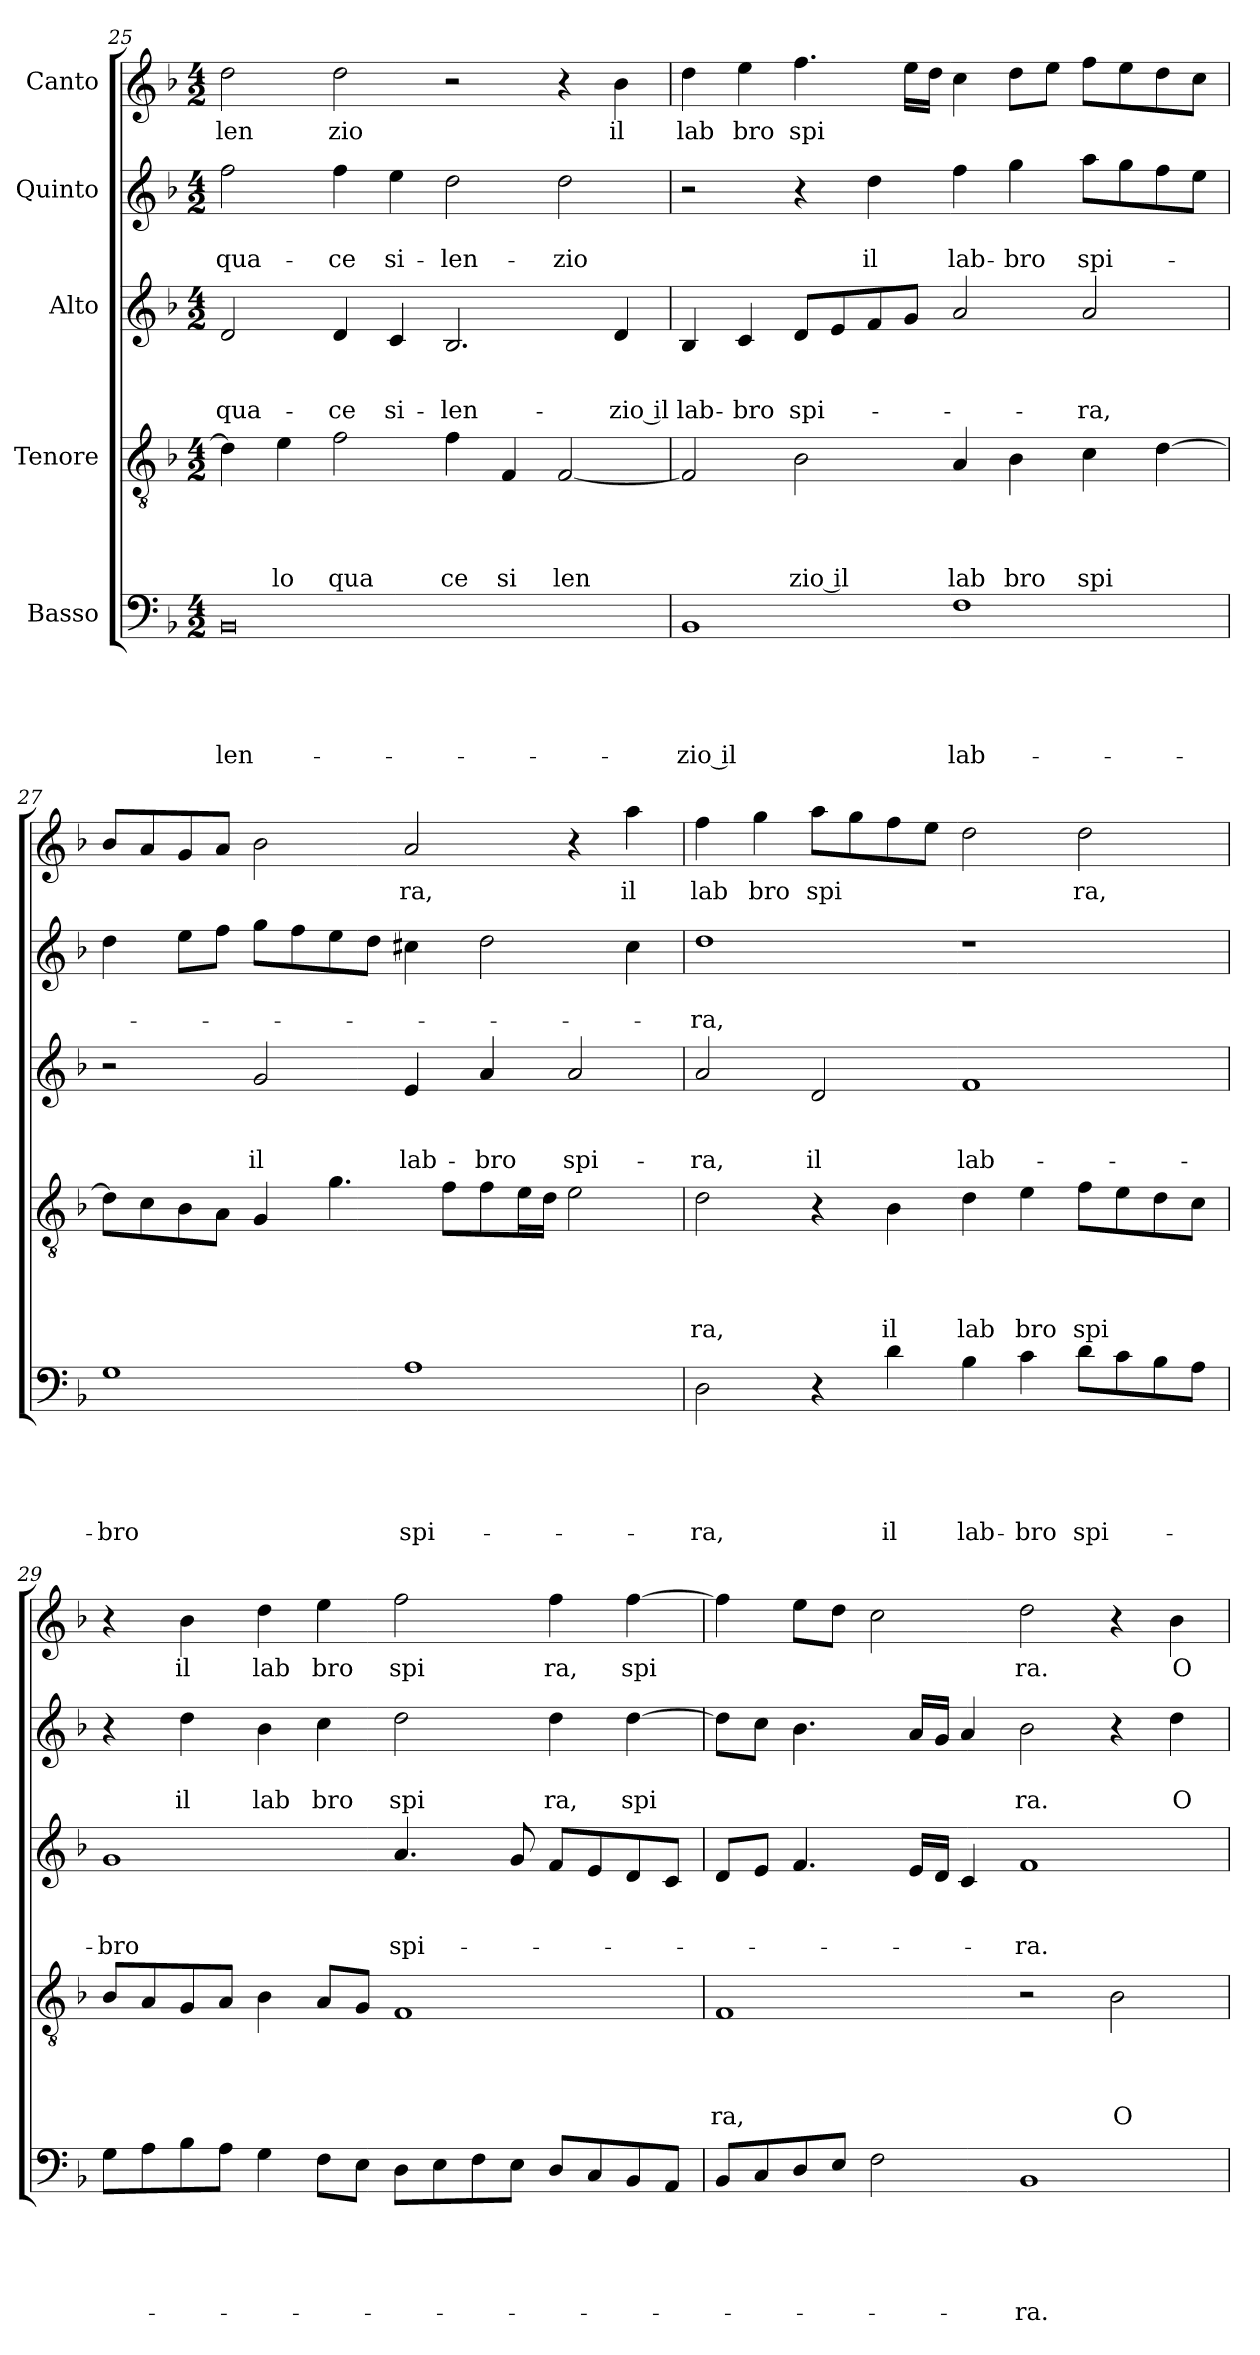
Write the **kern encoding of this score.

**kern	**text	**text	**text	**text	**text	**kern	**text	**text	**text	**text	**kern	**text	**text	**text	**kern	**text	**text	**kern	**text
*part5	*part5	*part5	*part5	*part5	*part5	*part4	*part4	*part4	*part4	*part4	*part3	*part3	*part3	*part3	*part2	*part2	*part2	*part1	*part1
*staff5	*staff5	*staff5	*staff5	*staff5	*staff5	*staff4	*staff4	*staff4	*staff4	*staff4	*staff3	*staff3	*staff3	*staff3	*staff2	*staff2	*staff2	*staff1	*staff1
*I"Basso	*	*	*	*	*	*I"Tenore	*	*	*	*	*I"Alto	*	*	*	*I"Quinto	*	*	*I"Canto	*
*clefF4	*	*	*	*	*	*clefGv2	*	*	*	*	*clefG2	*	*	*	*clefG2	*	*	*clefG2	*
*k[b-]	*	*	*	*	*	*k[b-]	*	*	*	*	*k[b-]	*	*	*	*k[b-]	*	*	*k[b-]	*
*F:	*	*	*	*	*	*F:	*	*	*	*	*F:	*	*	*	*F:	*	*	*F:	*
*M4/2	*	*	*	*	*	*M4/2	*	*	*	*	*M4/2	*	*	*	*M4/2	*	*	*M4/2	*
=25	=25	=25	=25	=25	=25	=25	=25	=25	=25	=25	=25	=25	=25	=25	=25	=25	=25	=25	=25
!	!	!	!	!	!LO:LY:b	!	!	!	!	!	!	!	!	!LO:LY:b	!	!	!LO:LY:b	!	!LO:LY:b
0BB-	.	.	.	.	-len-	4d\]	.	.	.	.	2d/	.	.	-qua-	2ff\	.	-qua-	2dd\	len
!	!	!	!	!	!	!	!	!	!	!LO:LY:b	!	!	!	!	!	!	!	!	!
.	.	.	.	.	.	4e\	.	.	.	lo	.	.	.	.	.	.	.	.	.
!	!	!	!	!	!	!	!	!	!	!LO:LY:b	!	!	!	!LO:LY:b	!	!	!LO:LY:b	!	!LO:LY:b
.	.	.	.	.	.	2f\	.	.	.	qua	4d/	.	.	-ce	4ff\	.	-ce	2dd\	zio
!	!	!	!	!	!	!	!	!	!	!	!	!	!	!LO:LY:b	!	!	!LO:LY:b	!	!
.	.	.	.	.	.	.	.	.	.	.	4c/	.	.	si-	4ee\	.	si-	.	.
!	!	!	!	!	!	!	!	!	!	!LO:LY:b	!	!	!	!LO:LY:b	!	!	!LO:LY:b	!	!
.	.	.	.	.	.	4f\	.	.	.	ce	2.B-/	.	.	-len-	2dd\	.	-len-	2r	.
!	!	!	!	!	!	!	!	!	!	!LO:LY:b	!	!	!	!	!	!	!	!	!
.	.	.	.	.	.	4F/	.	.	.	si	.	.	.	.	.	.	.	.	.
!	!	!	!	!	!	!	!	!	!	!LO:LY:b	!	!	!	!	!	!	!LO:LY:b	!	!
.	.	.	.	.	.	[<2F/	.	.	.	len	.	.	.	.	2dd\	.	-zio	4r	.
!	!	!	!	!	!	!	!	!	!	!	!	!	!	!LO:LY:b:rj	!	!	!	!	!LO:LY:b
.	.	.	.	.	.	.	.	.	.	.	4d/	.	.	-zio il	.	.	.	4b-\	il
=26	=26	=26	=26	=26	=26	=26	=26	=26	=26	=26	=26	=26	=26	=26	=26	=26	=26	=26	=26
!	!	!	!	!	!LO:LY:b:rj	!	!	!	!	!	!	!	!	!LO:LY:b	!	!	!	!	!LO:LY:b
1BB-	.	.	.	.	-zio il	2F/]	.	.	.	.	4B-/	.	.	lab-	2r	.	.	4dd\	lab
!	!	!	!	!	!	!	!	!	!	!	!	!	!	!LO:LY:b	!	!	!	!	!LO:LY:b
.	.	.	.	.	.	.	.	.	.	.	4c/	.	.	-bro	.	.	.	4ee\	bro
!	!	!	!	!	!	!	!	!	!	!LO:LY:b:rj	!	!	!	!LO:LY:b	!	!	!	!	!LO:LY:b
.	.	.	.	.	.	2B-\	.	.	.	zio il	8d/L	.	.	spi-	4r	.	.	4.ff\	spi
.	.	.	.	.	.	.	.	.	.	.	8e/	.	.	.	.	.	.	.	.
!	!	!	!	!	!	!	!	!	!	!	!	!	!	!	!	!	!LO:LY:b	!	!
.	.	.	.	.	.	.	.	.	.	.	8f/	.	.	.	4dd\	.	il	.	.
.	.	.	.	.	.	.	.	.	.	.	8g/J	.	.	.	.	.	.	16ee\LL	.
.	.	.	.	.	.	.	.	.	.	.	.	.	.	.	.	.	.	16dd\JJ	.
!	!	!	!	!	!LO:LY:b	!	!	!	!	!LO:LY:b	!	!	!	!	!	!	!LO:LY:b	!	!
1F	.	.	.	.	lab-	4A/	.	.	.	lab	2a/	.	.	.	4ff\	.	lab-	4cc\	.
!	!	!	!	!	!	!	!	!	!	!LO:LY:b	!	!	!	!	!	!	!LO:LY:b	!	!
.	.	.	.	.	.	4B-\	.	.	.	bro	.	.	.	.	4gg\	.	-bro	8dd\L	.
.	.	.	.	.	.	.	.	.	.	.	.	.	.	.	.	.	.	8ee\J	.
!	!	!	!	!	!	!	!	!	!	!LO:LY:b	!	!	!	!LO:LY:b	!	!	!LO:LY:b	!	!
.	.	.	.	.	.	4c\	.	.	.	spi	2a/	.	.	-ra,	8aa\L	.	spi-	8ff\L	.
.	.	.	.	.	.	.	.	.	.	.	.	.	.	.	8gg\	.	.	8ee\	.
.	.	.	.	.	.	[>4d\	.	.	.	.	.	.	.	.	8ff\	.	.	8dd\	.
.	.	.	.	.	.	.	.	.	.	.	.	.	.	.	8ee\J	.	.	8cc\J	.
=27	=27	=27	=27	=27	=27	=27	=27	=27	=27	=27	=27	=27	=27	=27	=27	=27	=27	=27	=27
!	!	!	!	!	!LO:LY:b	!	!	!	!	!	!	!	!	!	!	!	!	!	!
1G	.	.	.	.	-bro	8d\L]	.	.	.	.	2r	.	.	.	4dd\	.	.	8b-/L	.
.	.	.	.	.	.	8c\	.	.	.	.	.	.	.	.	.	.	.	8a/	.
.	.	.	.	.	.	8B-\	.	.	.	.	.	.	.	.	8ee\L	.	.	8g/	.
.	.	.	.	.	.	8A\J	.	.	.	.	.	.	.	.	8ff\J	.	.	8a/J	.
!	!	!	!	!	!	!	!	!	!	!	!	!	!	!LO:LY:b	!	!	!	!	!
.	.	.	.	.	.	4G/	.	.	.	.	2g/	.	.	il	8gg\L	.	.	2b-\	.
.	.	.	.	.	.	.	.	.	.	.	.	.	.	.	8ff\	.	.	.	.
.	.	.	.	.	.	4.g\	.	.	.	.	.	.	.	.	8ee\	.	.	.	.
.	.	.	.	.	.	.	.	.	.	.	.	.	.	.	8dd\J	.	.	.	.
!	!	!	!	!	!LO:LY:b	!	!	!	!	!	!	!	!	!LO:LY:b	!	!	!	!	!LO:LY:b
1A	.	.	.	.	spi-	.	.	.	.	.	4e/	.	.	lab-	4cc#X\	.	.	2a/	ra,
.	.	.	.	.	.	8f\L	.	.	.	.	.	.	.	.	.	.	.	.	.
!	!	!	!	!	!	!	!	!	!	!	!	!	!	!LO:LY:b	!	!	!	!	!
.	.	.	.	.	.	8f\	.	.	.	.	4a/	.	.	-bro	2dd\	.	.	.	.
.	.	.	.	.	.	16e\L	.	.	.	.	.	.	.	.	.	.	.	.	.
.	.	.	.	.	.	16d\JJ	.	.	.	.	.	.	.	.	.	.	.	.	.
!	!	!	!	!	!	!	!	!	!	!	!	!	!	!LO:LY:b	!	!	!	!	!
.	.	.	.	.	.	2e\	.	.	.	.	2a/	.	.	spi-	.	.	.	4r	.
!	!	!	!	!	!	!	!	!	!	!	!	!	!	!	!	!	!	!	!LO:LY:b
.	.	.	.	.	.	.	.	.	.	.	.	.	.	.	4cc#\	.	.	4aa\	il
=28	=28	=28	=28	=28	=28	=28	=28	=28	=28	=28	=28	=28	=28	=28	=28	=28	=28	=28	=28
!	!	!	!	!	!LO:LY:b	!	!	!	!	!LO:LY:b	!	!	!	!LO:LY:b	!	!	!LO:LY:b	!	!LO:LY:b
2D\	.	.	.	.	-ra,	2d\	.	.	.	ra,	2a/	.	.	-ra,	1dd	.	-ra,	4ff\	lab
!	!	!	!	!	!	!	!	!	!	!	!	!	!	!	!	!	!	!	!LO:LY:b
.	.	.	.	.	.	.	.	.	.	.	.	.	.	.	.	.	.	4gg\	bro
!	!	!	!	!	!	!	!	!	!	!	!	!	!	!LO:LY:b	!	!	!	!	!LO:LY:b
4r	.	.	.	.	.	4r	.	.	.	.	2d/	.	.	il	.	.	.	8aa\L	spi
.	.	.	.	.	.	.	.	.	.	.	.	.	.	.	.	.	.	8gg\	.
!	!	!	!	!	!LO:LY:b	!	!	!	!	!LO:LY:b	!	!	!	!	!	!	!	!	!
4d\	.	.	.	.	il	4B-\	.	.	.	il	.	.	.	.	.	.	.	8ff\	.
.	.	.	.	.	.	.	.	.	.	.	.	.	.	.	.	.	.	8ee\J	.
!	!	!	!	!	!LO:LY:b	!	!	!	!	!LO:LY:b	!	!	!	!LO:LY:b	!	!	!	!	!
4B-\	.	.	.	.	lab-	4d\	.	.	.	lab	1f	.	.	lab-	1r	.	.	2dd\	.
!	!	!	!	!	!LO:LY:b	!	!	!	!	!LO:LY:b	!	!	!	!	!	!	!	!	!
4c\	.	.	.	.	-bro	4e\	.	.	.	bro	.	.	.	.	.	.	.	.	.
!	!	!	!	!	!LO:LY:b	!	!	!	!	!LO:LY:b	!	!	!	!	!	!	!	!	!LO:LY:b
8d\L	.	.	.	.	spi-	8f\L	.	.	.	spi	.	.	.	.	.	.	.	2dd\	ra,
8c\	.	.	.	.	.	8e\	.	.	.	.	.	.	.	.	.	.	.	.	.
8B-\	.	.	.	.	.	8d\	.	.	.	.	.	.	.	.	.	.	.	.	.
8A\J	.	.	.	.	.	8c\J	.	.	.	.	.	.	.	.	.	.	.	.	.
!!LO:PB:g=z
=29	=29	=29	=29	=29	=29	=29	=29	=29	=29	=29	=29	=29	=29	=29	=29	=29	=29	=29	=29
!	!	!	!	!	!	!	!	!	!	!	!	!	!	!LO:LY:b	!	!	!	!	!
8G\L	.	.	.	.	.	8B-/L	.	.	.	.	1g	.	.	-bro	4r	.	.	4r	.
8A\	.	.	.	.	.	8A/	.	.	.	.	.	.	.	.	.	.	.	.	.
!	!	!	!	!	!	!	!	!	!	!	!	!	!	!	!	!	!LO:LY:b	!	!LO:LY:b
8B-\	.	.	.	.	.	8G/	.	.	.	.	.	.	.	.	4dd\	.	il	4b-\	il
8A\J	.	.	.	.	.	8A/J	.	.	.	.	.	.	.	.	.	.	.	.	.
!	!	!	!	!	!	!	!	!	!	!	!	!	!	!	!	!	!LO:LY:b	!	!LO:LY:b
4G\	.	.	.	.	.	4B-\	.	.	.	.	.	.	.	.	4b-\	.	lab	4dd\	lab
!	!	!	!	!	!	!	!	!	!	!	!	!	!	!	!	!	!LO:LY:b	!	!LO:LY:b
8F\L	.	.	.	.	.	8A/L	.	.	.	.	.	.	.	.	4cc\	.	bro	4ee\	bro
8E\J	.	.	.	.	.	8G/J	.	.	.	.	.	.	.	.	.	.	.	.	.
!	!	!	!	!	!	!	!	!	!	!	!	!	!	!LO:LY:b	!	!	!LO:LY:b	!	!LO:LY:b
8D\L	.	.	.	.	.	1F	.	.	.	.	4.a/	.	.	spi-	2dd\	.	spi	2ff\	spi
8E\	.	.	.	.	.	.	.	.	.	.	.	.	.	.	.	.	.	.	.
8F\	.	.	.	.	.	.	.	.	.	.	.	.	.	.	.	.	.	.	.
8E\J	.	.	.	.	.	.	.	.	.	.	8g/	.	.	.	.	.	.	.	.
!	!	!	!	!	!	!	!	!	!	!	!	!	!	!	!	!	!LO:LY:b	!	!LO:LY:b
8D/L	.	.	.	.	.	.	.	.	.	.	8f/L	.	.	.	4dd\	.	ra,	4ff\	ra,
8C/	.	.	.	.	.	.	.	.	.	.	8e/	.	.	.	.	.	.	.	.
!	!	!	!	!	!	!	!	!	!	!	!	!	!	!	!	!	!LO:LY:b	!	!LO:LY:b
8BB-/	.	.	.	.	.	.	.	.	.	.	8d/	.	.	.	[>4dd\	.	spi	[>4ff\	spi
8AA/J	.	.	.	.	.	.	.	.	.	.	8c/J	.	.	.	.	.	.	.	.
=30	=30	=30	=30	=30	=30	=30	=30	=30	=30	=30	=30	=30	=30	=30	=30	=30	=30	=30	=30
!	!	!	!	!	!	!	!	!	!	!LO:LY:b	!	!	!	!	!	!	!	!	!
8BB-/L	.	.	.	.	.	1F	.	.	.	ra,	8d/L	.	.	.	8dd\L]	.	.	4ff\]	.
8C/	.	.	.	.	.	.	.	.	.	.	8e/J	.	.	.	8cc\J	.	.	.	.
8D/	.	.	.	.	.	.	.	.	.	.	4.f/	.	.	.	4.b-\	.	.	8ee\L	.
8E/J	.	.	.	.	.	.	.	.	.	.	.	.	.	.	.	.	.	8dd\J	.
2F\	.	.	.	.	.	.	.	.	.	.	.	.	.	.	.	.	.	2cc\	.
.	.	.	.	.	.	.	.	.	.	.	16e/LL	.	.	.	16a/LL	.	.	.	.
.	.	.	.	.	.	.	.	.	.	.	16d/JJ	.	.	.	16g/JJ	.	.	.	.
.	.	.	.	.	.	.	.	.	.	.	4c/	.	.	.	4a/	.	.	.	.
!	!	!	!	!	!LO:LY:b	!	!	!	!	!	!	!	!	!LO:LY:b	!	!	!LO:LY:b	!	!LO:LY:b
1BB-	.	.	.	.	-ra.	2r	.	.	.	.	1f	.	.	-ra.	2b-\	.	ra.	2dd\	ra.
!	!	!	!	!	!	!	!	!	!	!LO:LY:b	!	!	!	!	!	!	!	!	!
.	.	.	.	.	.	2B-\	.	.	.	O	.	.	.	.	4r	.	.	4r	.
!	!	!	!	!	!	!	!	!	!	!	!	!	!	!	!	!	!LO:LY:b	!	!LO:LY:b
.	.	.	.	.	.	.	.	.	.	.	.	.	.	.	4dd\	.	O	4b-\	O
=	=	=	=	=	=	=	=	=	=	=	=	=	=	=	=	=	=	=	=
*-	*-	*-	*-	*-	*-	*-	*-	*-	*-	*-	*-	*-	*-	*-	*-	*-	*-	*-	*-
